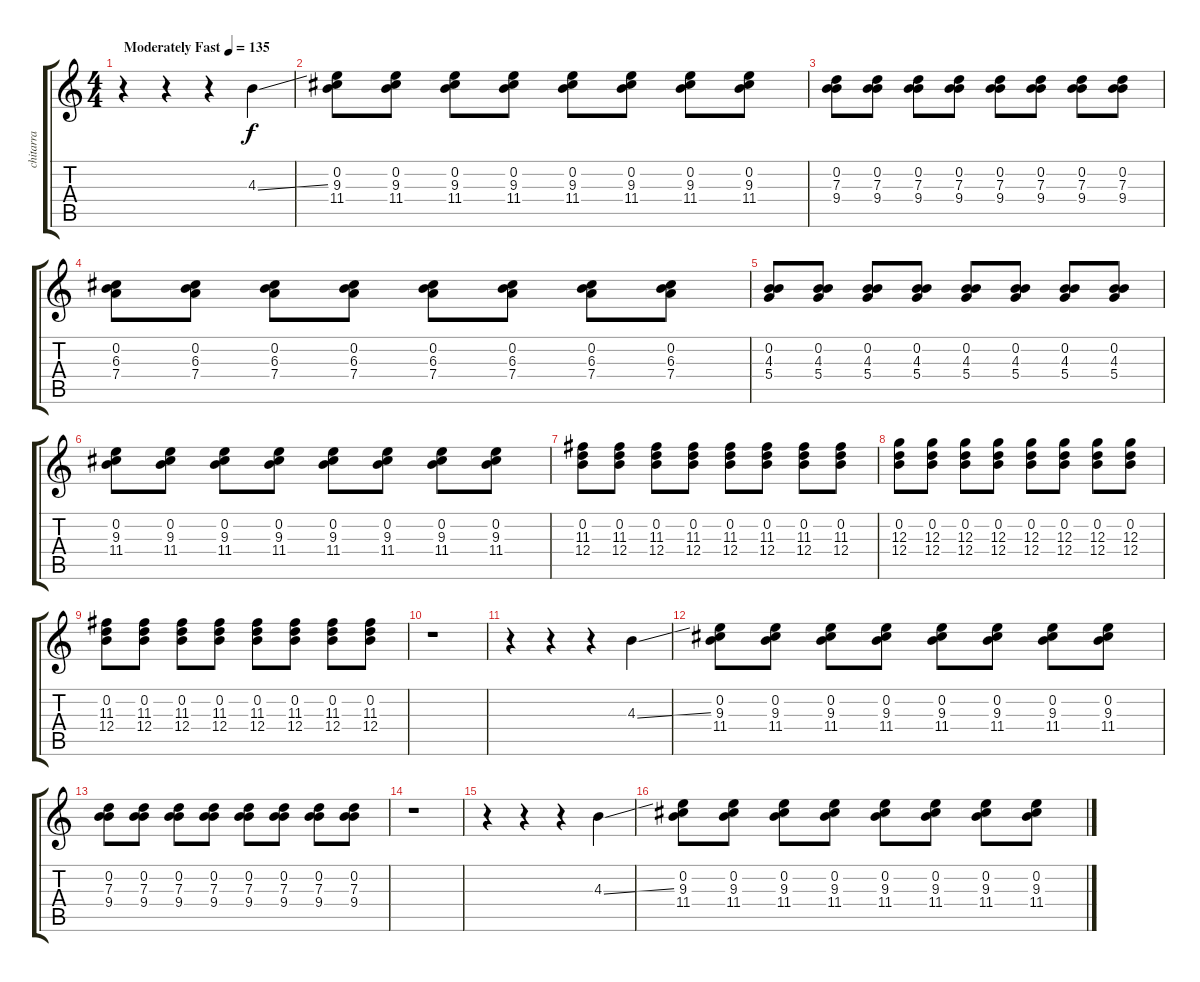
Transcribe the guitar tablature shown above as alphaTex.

\track ("chitarra" "chitarra") {instrument distortionguitar}
\staff {score tabs}
\tuning (E4 B3 G3 D3 A2 D2) {hide}
\ts (4 4)
\tempo (135 "Moderately Fast")
\clef g2
\ks c
r.4{dy f instrument distortionguitar} r.4 r.4 4.3{ss}.4 |
(0.2 9.3 11.4).8 (0.2 9.3 11.4).8 (0.2 9.3 11.4).8 (0.2 9.3 11.4).8 (0.2 9.3 11.4).8 (0.2 9.3 11.4).8 (0.2 9.3 11.4).8 (0.2 9.3 11.4).8 |
(0.2 7.3 9.4).8 (0.2 7.3 9.4).8 (0.2 7.3 9.4).8 (0.2 7.3 9.4).8 (0.2 7.3 9.4).8 (0.2 7.3 9.4).8 (0.2 7.3 9.4).8 (0.2 7.3 9.4).8 |
(0.2 6.3 7.4).8 (0.2 6.3 7.4).8 (0.2 6.3 7.4).8 (0.2 6.3 7.4).8 (0.2 6.3 7.4).8 (0.2 6.3 7.4).8 (0.2 6.3 7.4).8 (0.2 6.3 7.4).8 |
(0.2 4.3 5.4).8 (0.2 4.3 5.4).8 (0.2 4.3 5.4).8 (0.2 4.3 5.4).8 (0.2 4.3 5.4).8 (0.2 4.3 5.4).8 (0.2 4.3 5.4).8 (0.2 4.3 5.4).8 |
(0.2 9.3 11.4).8 (0.2 9.3 11.4).8 (0.2 9.3 11.4).8 (0.2 9.3 11.4).8 (0.2 9.3 11.4).8 (0.2 9.3 11.4).8 (0.2 9.3 11.4).8 (0.2 9.3 11.4).8 |
(0.2 11.3 12.4).8 (0.2 11.3 12.4).8 (0.2 11.3 12.4).8 (0.2 11.3 12.4).8 (0.2 11.3 12.4).8 (0.2 11.3 12.4).8 (0.2 11.3 12.4).8 (0.2 11.3 12.4).8 |
(0.2 12.3 12.4).8 (0.2 12.3 12.4).8 (0.2 12.3 12.4).8 (0.2 12.3 12.4).8 (0.2 12.3 12.4).8 (0.2 12.3 12.4).8 (0.2 12.3 12.4).8 (0.2 12.3 12.4).8 |
(0.2 11.3 12.4).8 (0.2 11.3 12.4).8 (0.2 11.3 12.4).8 (0.2 11.3 12.4).8 (0.2 11.3 12.4).8 (0.2 11.3 12.4).8 (0.2 11.3 12.4).8 (0.2 11.3 12.4).8 |
r.1 |
r.4 r.4 r.4 4.3{ss}.4 |
(0.2 9.3 11.4).8 (0.2 9.3 11.4).8 (0.2 9.3 11.4).8 (0.2 9.3 11.4).8 (0.2 9.3 11.4).8 (0.2 9.3 11.4).8 (0.2 9.3 11.4).8 (0.2 9.3 11.4).8 |
(0.2 7.3 9.4).8 (0.2 7.3 9.4).8 (0.2 7.3 9.4).8 (0.2 7.3 9.4).8 (0.2 7.3 9.4).8 (0.2 7.3 9.4).8 (0.2 7.3 9.4).8 (0.2 7.3 9.4).8 |
r.1 |
r.4 r.4 r.4 4.3{ss}.4 |
(0.2 9.3 11.4).8 (0.2 9.3 11.4).8 (0.2 9.3 11.4).8 (0.2 9.3 11.4).8 (0.2 9.3 11.4).8 (0.2 9.3 11.4).8 (0.2 9.3 11.4).8 (0.2 9.3 11.4).8
